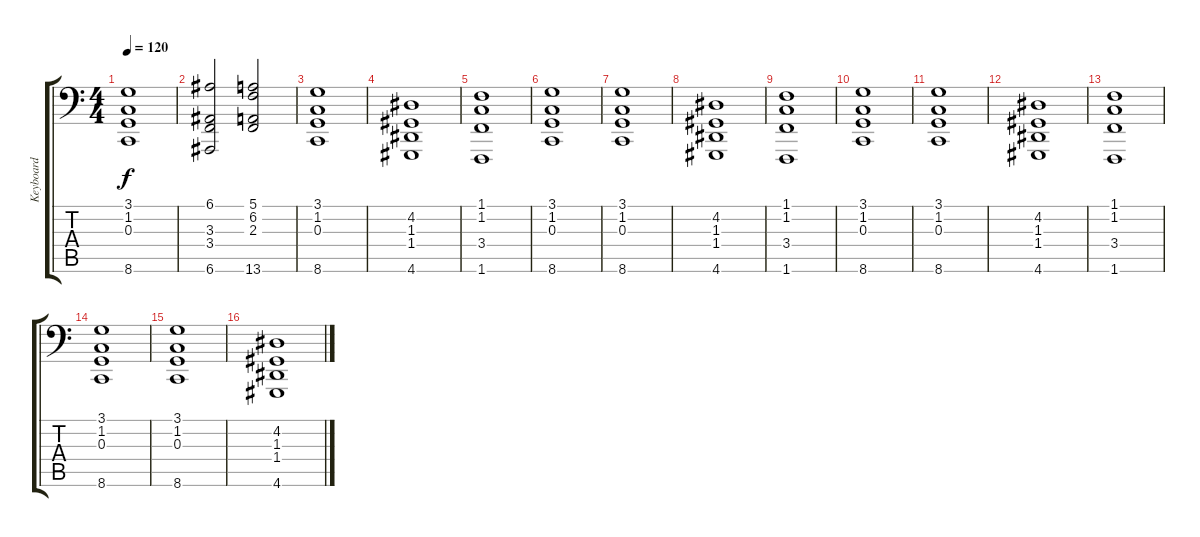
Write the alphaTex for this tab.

\track ("Keyboard" "Keyboard") {instrument fx4atmosphere}
\staff {score tabs}
\tuning (E3 B2 G2 D2 A1 E1) {hide}
\ts (4 4)
\tempo 120
\clef f4
\ks c
(3.1 1.2 0.3 8.6).1{dy f} |
(6.1 3.3 3.4 6.6).2 (5.1 6.2 2.3 13.6).2 |
(3.1 1.2 0.3 8.6).1 |
(4.2 1.3 1.4 4.6).1 |
(1.1 1.2 3.4 1.6).1 |
(3.1 1.2 0.3 8.6).1 |
(3.1 1.2 0.3 8.6).1 |
(4.2 1.3 1.4 4.6).1 |
(1.1 1.2 3.4 1.6).1 |
(3.1 1.2 0.3 8.6).1 |
(3.1 1.2 0.3 8.6).1 |
(4.2 1.3 1.4 4.6).1 |
(1.1 1.2 3.4 1.6).1 |
(3.1 1.2 0.3 8.6).1 |
(3.1 1.2 0.3 8.6).1 |
(4.2 1.3 1.4 4.6).1
